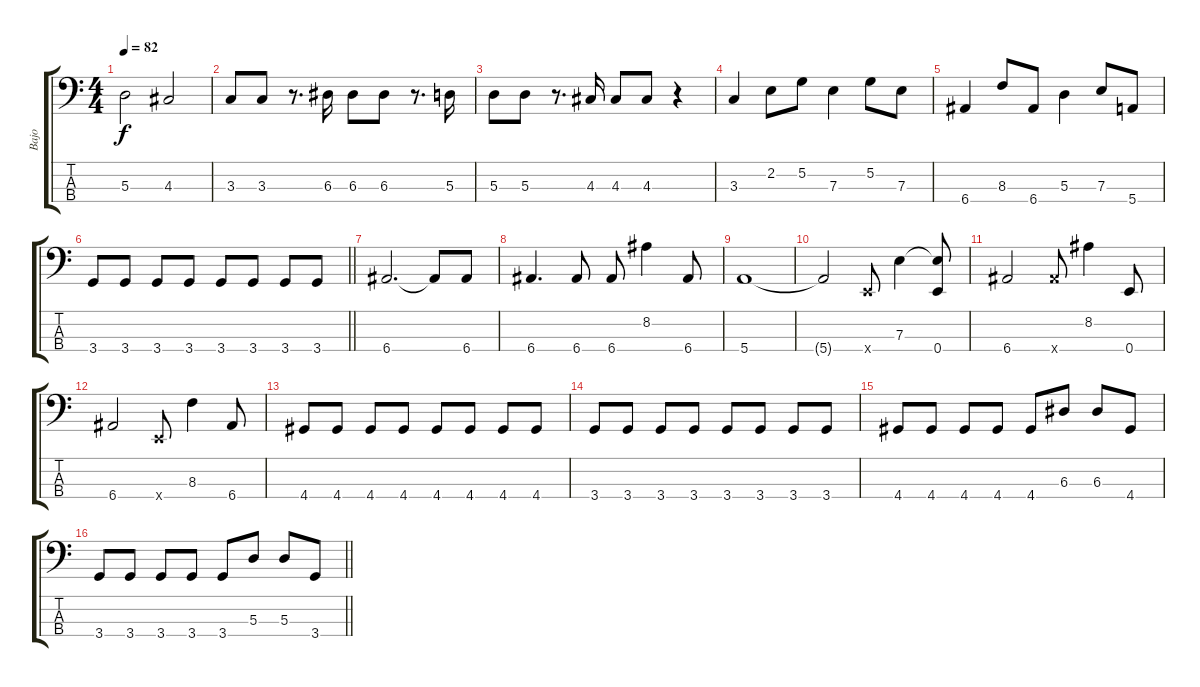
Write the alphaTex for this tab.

\track ("Bajo" "Bajo") {instrument electricbasspick}
\staff {score tabs}
\tuning (G2 D2 A1 E1) {hide}
\ts (4 4)
\tempo 82
\clef f4
\ks c
5.3.2{dy f} 4.3.2 |
3.3.8 3.3.8 r.8{d} 6.3.16 6.3.8 6.3.8 r.8{d} 5.3.16 |
5.3.8 5.3.8 r.8{d} 4.3.16 4.3.8 4.3.8 r.4 |
3.3.4 2.2.8 5.2.8 7.3.4 5.2.8 7.3.8 |
6.4.4 8.3.8 6.4.8 5.3.4 7.3.8 5.4.8 |
\barLineRight lightlight
3.4.8 3.4.8 3.4.8 3.4.8 3.4.8 3.4.8 3.4.8 3.4.8 |
6.4.2{d} 6.4{t}.8 6.4.8 |
6.4.4{d} 6.4.8 6.4.8 8.2.4 6.4.8 |
5.4.1 |
5.4{t}.2 0.4{x}.8 7.3.4 (7.3{t} 0.4).8 |
6.4.2 6.4{x}.8 8.2.4 0.4.8 |
6.4.2 0.4{x}.8 8.3.4 6.4.8 |
4.4.8 4.4.8 4.4.8 4.4.8 4.4.8 4.4.8 4.4.8 4.4.8 |
3.4.8 3.4.8 3.4.8 3.4.8 3.4.8 3.4.8 3.4.8 3.4.8 |
4.4.8 4.4.8 4.4.8 4.4.8 4.4.8 6.3.8 6.3.8 4.4.8 |
\barLineRight lightlight
3.4.8 3.4.8 3.4.8 3.4.8 3.4.8 5.3.8 5.3.8 3.4.8
